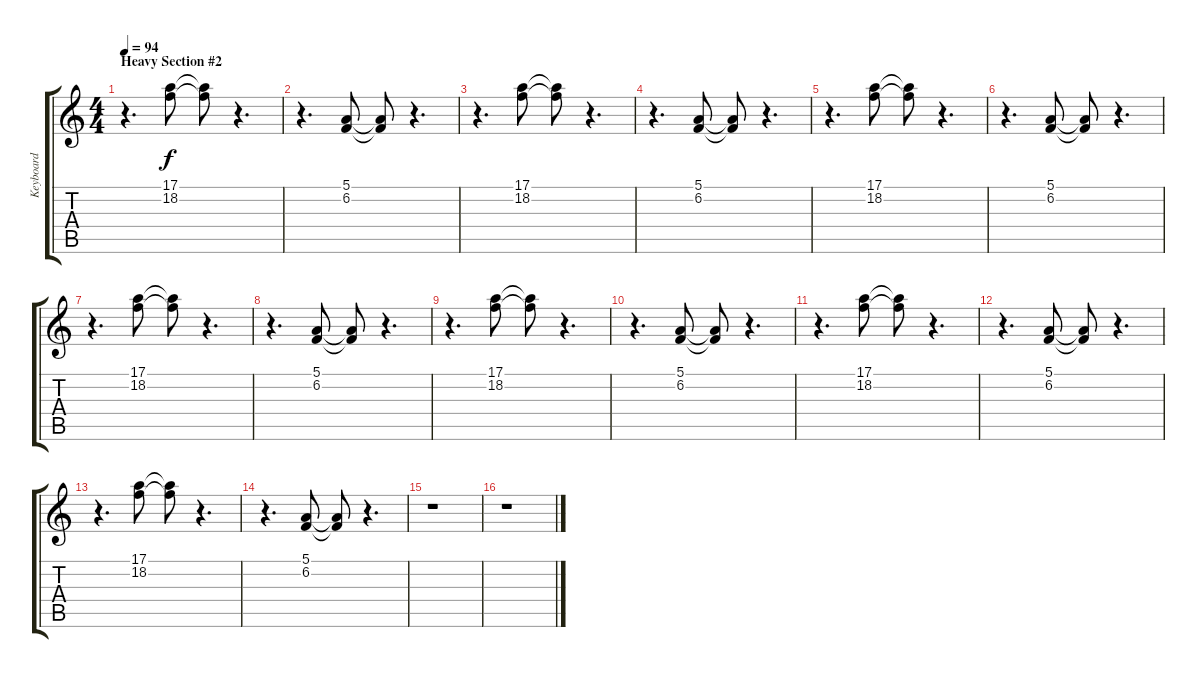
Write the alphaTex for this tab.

\track ("Keyboard" "Keyboard") {instrument brightacousticpiano}
\staff {score tabs}
\tuning (E4 B3 G3 D3 A2 E2) {hide}
\ts (4 4)
\section ("" "Heavy Section #2")
\tempo 94
\clef g2
\ks c
r.4{d dy f} (17.1 18.2).8 (17.1{t} 18.2{t}).8 r.4{d} |
r.4{d} (5.1 6.2).8 (5.1{t} 6.2{t}).8 r.4{d} |
r.4{d} (17.1 18.2).8 (17.1{t} 18.2{t}).8 r.4{d} |
r.4{d} (5.1 6.2).8 (5.1{t} 6.2{t}).8 r.4{d} |
r.4{d} (17.1 18.2).8 (17.1{t} 18.2{t}).8 r.4{d} |
r.4{d} (5.1 6.2).8 (5.1{t} 6.2{t}).8 r.4{d} |
r.4{d} (17.1 18.2).8 (17.1{t} 18.2{t}).8 r.4{d} |
r.4{d} (5.1 6.2).8 (5.1{t} 6.2{t}).8 r.4{d} |
r.4{d} (17.1 18.2).8 (17.1{t} 18.2{t}).8 r.4{d} |
r.4{d} (5.1 6.2).8 (5.1{t} 6.2{t}).8 r.4{d} |
r.4{d} (17.1 18.2).8 (17.1{t} 18.2{t}).8 r.4{d} |
r.4{d} (5.1 6.2).8 (5.1{t} 6.2{t}).8 r.4{d} |
r.4{d} (17.1 18.2).8 (17.1{t} 18.2{t}).8 r.4{d} |
r.4{d} (5.1 6.2).8 (5.1{t} 6.2{t}).8 r.4{d} |
r.1 |
r.1
